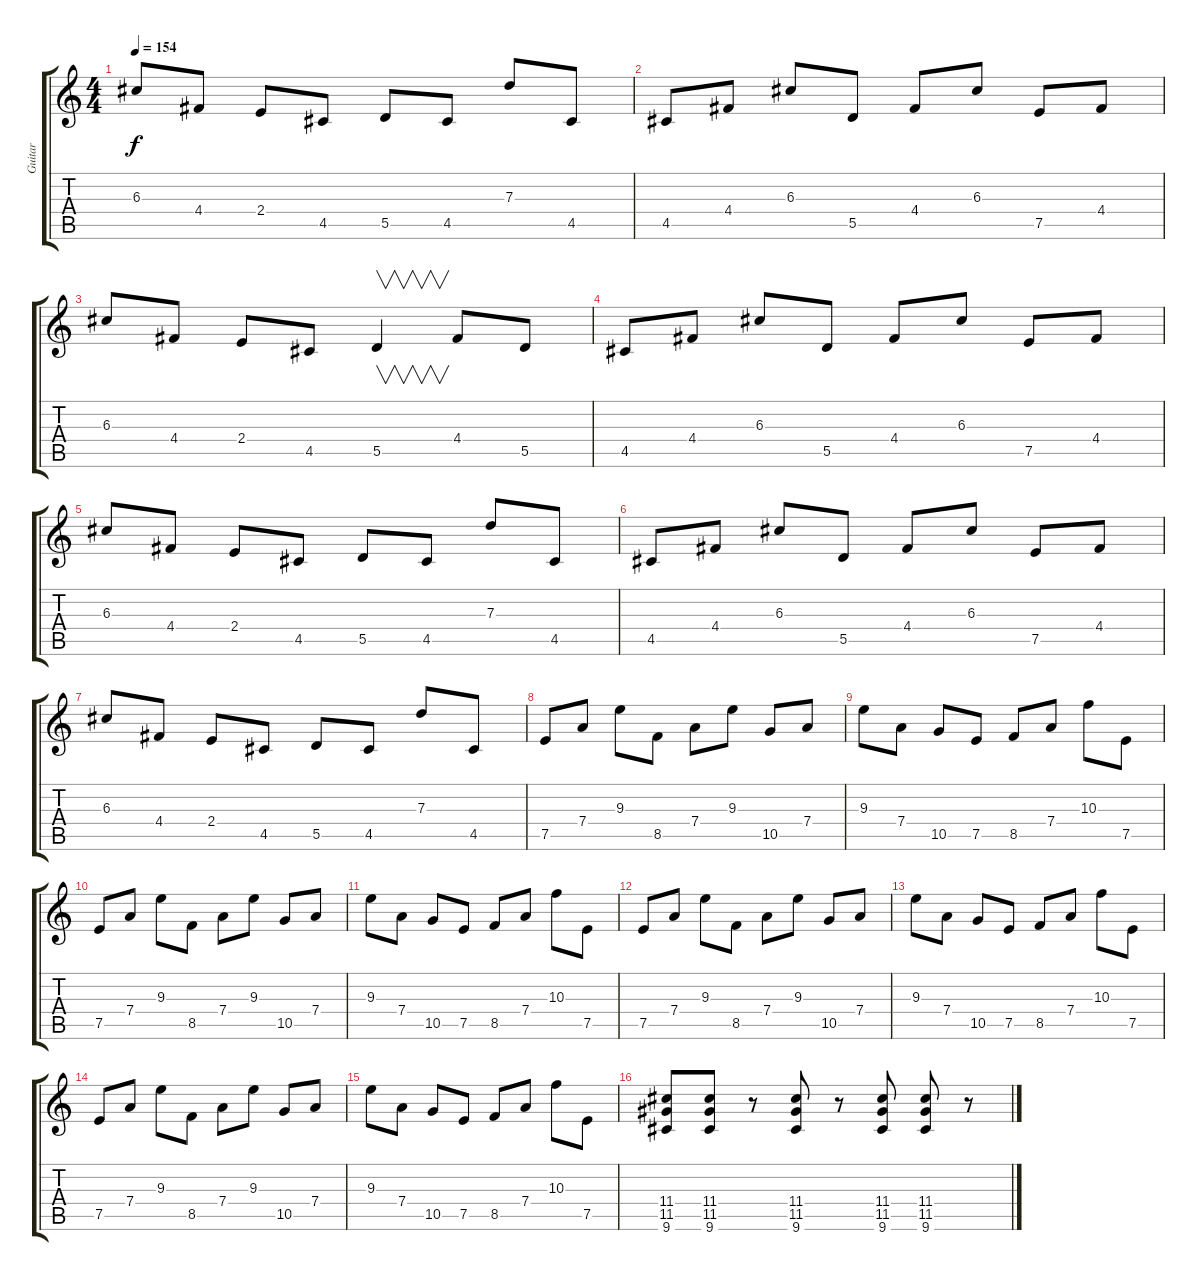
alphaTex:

\track ("Guitar" "Guitar") {instrument distortionguitar}
\staff {score tabs}
\tuning (E4 B3 G3 D3 A2 E2) {hide}
\ts (4 4)
\tempo 154
\clef g2
\ks c
6.3.8{dy f} 4.4.8 2.4.8 4.5.8 5.5.8 4.5.8 7.3.8 4.5.8 |
4.5.8 4.4.8 6.3.8 5.5.8 4.4.8 6.3.8 7.5.8 4.4.8 |
6.3.8 4.4.8 2.4.8 4.5.8 5.5.4{v} 4.4.8 5.5.8 |
4.5.8 4.4.8 6.3.8 5.5.8 4.4.8 6.3.8 7.5.8 4.4.8 |
6.3.8 4.4.8 2.4.8 4.5.8 5.5.8 4.5.8 7.3.8 4.5.8 |
4.5.8 4.4.8 6.3.8 5.5.8 4.4.8 6.3.8 7.5.8 4.4.8 |
6.3.8 4.4.8 2.4.8 4.5.8 5.5.8 4.5.8 7.3.8 4.5.8 |
7.5.8 7.4.8 9.3.8 8.5.8 7.4.8 9.3.8 10.5.8 7.4.8 |
9.3.8 7.4.8 10.5.8 7.5.8 8.5.8 7.4.8 10.3.8 7.5.8 |
7.5.8 7.4.8 9.3.8 8.5.8 7.4.8 9.3.8 10.5.8 7.4.8 |
9.3.8 7.4.8 10.5.8 7.5.8 8.5.8 7.4.8 10.3.8 7.5.8 |
7.5.8 7.4.8 9.3.8 8.5.8 7.4.8 9.3.8 10.5.8 7.4.8 |
9.3.8 7.4.8 10.5.8 7.5.8 8.5.8 7.4.8 10.3.8 7.5.8 |
7.5.8 7.4.8 9.3.8 8.5.8 7.4.8 9.3.8 10.5.8 7.4.8 |
9.3.8 7.4.8 10.5.8 7.5.8 8.5.8 7.4.8 10.3.8 7.5.8 |
(11.4 11.5 9.6).8 (11.4 11.5 9.6).8 r.8 (11.4 11.5 9.6).8 r.8 (11.4 11.5 9.6).8 (11.4 11.5 9.6).8 r.8
